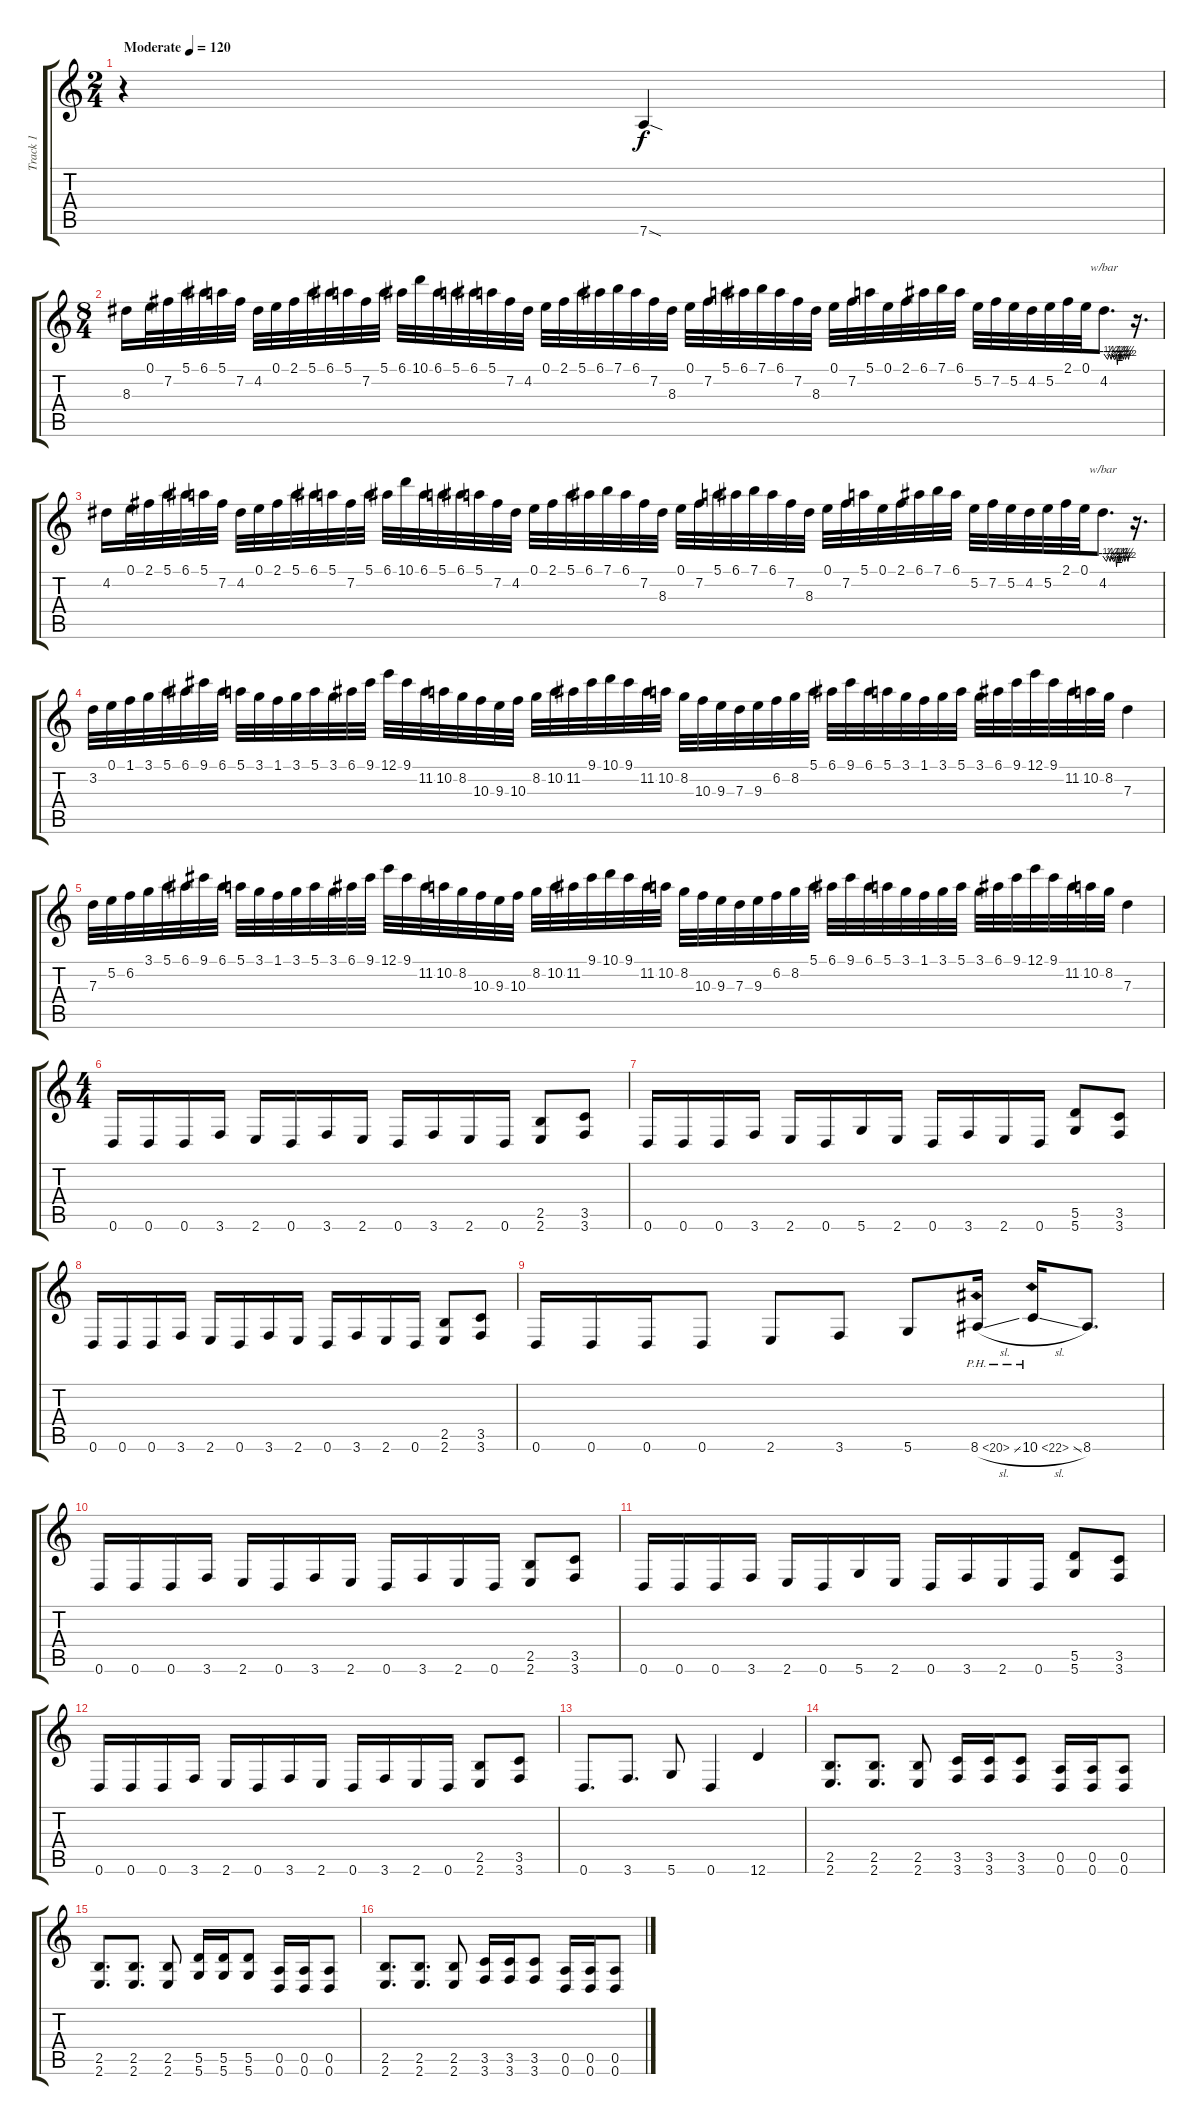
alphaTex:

\track ("Track 1" "Track 1") {instrument overdrivenguitar}
\staff {score tabs}
\tuning (E4 B3 G3 D3 A2 D2) {hide}
\ts (2 4)
\tempo (120 "Moderate")
\clef g2
\ks c
r.4{dy f instrument overdrivenguitar} 7.6{sod}.4 |
\ts (8 4)
8.3.16 0.1.32 7.2.32 5.1.32 6.1.32 5.1.32 7.2.32 4.2.32 0.1.32 2.1.32 5.1.32 6.1.32 5.1.32 7.2.32 5.1.32 6.1.32 10.1.32 6.1.32 5.1.32 6.1.32 5.1.32 7.2.32 4.2.32 0.1.32 2.1.32 5.1.32 6.1.32 7.1.32 6.1.32 7.2.32 8.3.32 0.1.32 7.2.32 5.1.32 6.1.32 7.1.32 6.1.32 7.2.32 8.3.32 0.1.32 7.2.32 5.1.32 0.1.32 2.1.32 6.1.32 7.1.32 6.1.32 5.2.32 7.2.32 5.2.32 4.2.32 5.2.32 2.1.32 0.1.32 4.2.8{d tbe (custom default 0 0 8 -2 12 0 16 -2 19 0 23 -2 25 -2 28 0 30 -4 32 0 34 -2 36 0 38 -2 40 0 43 -2 46 0 48 -2 52 0 55 -2 57 0 60 0)} r.16{d} |
4.2.16 0.1.32 2.1.32 5.1.32 6.1.32 5.1.32 7.2.32 4.2.32 0.1.32 2.1.32 5.1.32 6.1.32 5.1.32 7.2.32 5.1.32 6.1.32 10.1.32 6.1.32 5.1.32 6.1.32 5.1.32 7.2.32 4.2.32 0.1.32 2.1.32 5.1.32 6.1.32 7.1.32 6.1.32 7.2.32 8.3.32 0.1.32 7.2.32 5.1.32 6.1.32 7.1.32 6.1.32 7.2.32 8.3.32 0.1.32 7.2.32 5.1.32 0.1.32 2.1.32 6.1.32 7.1.32 6.1.32 5.2.32 7.2.32 5.2.32 4.2.32 5.2.32 2.1.32 0.1.32 4.2.8{d tbe (custom default 0 0 8 -2 12 0 16 -2 19 0 23 -2 25 -2 28 0 30 -4 32 0 34 -2 36 0 38 -2 40 0 43 -2 46 0 48 -2 52 0 55 -2 57 0 60 0)} r.16{d} |
3.2.32 0.1.32 1.1.32 3.1.32 5.1.32 6.1.32 9.1.32 6.1.32 5.1.32 3.1.32 1.1.32 3.1.32 5.1.32 3.1.32 6.1.32 9.1.32 12.1.32 9.1.32 11.2.32 10.2.32 8.2.32 10.3.32 9.3.32 10.3.32 8.2.32 10.2.32 11.2.32 9.1.32 10.1.32 9.1.32 11.2.32 10.2.32 8.2.32 10.3.32 9.3.32 7.3.32 9.3.32 6.2.32 8.2.32 5.1.32 6.1.32 9.1.32 6.1.32 5.1.32 3.1.32 1.1.32 3.1.32 5.1.32 3.1.32 6.1.32 9.1.32 12.1.32 9.1.32 11.2.32 10.2.32 8.2.32 7.3.4 |
7.3.32 5.2.32 6.2.32 3.1.32 5.1.32 6.1.32 9.1.32 6.1.32 5.1.32 3.1.32 1.1.32 3.1.32 5.1.32 3.1.32 6.1.32 9.1.32 12.1.32 9.1.32 11.2.32 10.2.32 8.2.32 10.3.32 9.3.32 10.3.32 8.2.32 10.2.32 11.2.32 9.1.32 10.1.32 9.1.32 11.2.32 10.2.32 8.2.32 10.3.32 9.3.32 7.3.32 9.3.32 6.2.32 8.2.32 5.1.32 6.1.32 9.1.32 6.1.32 5.1.32 3.1.32 1.1.32 3.1.32 5.1.32 3.1.32 6.1.32 9.1.32 12.1.32 9.1.32 11.2.32 10.2.32 8.2.32 7.3.4 |
\ts (4 4)
0.6.16 0.6.16 0.6.16 3.6.16 2.6.16 0.6.16 3.6.16 2.6.16 0.6.16 3.6.16 2.6.16 0.6.16 (2.5 2.6).8 (3.5 3.6).8 |
0.6.16 0.6.16 0.6.16 3.6.16 2.6.16 0.6.16 5.6.16 2.6.16 0.6.16 3.6.16 2.6.16 0.6.16 (5.5 5.6).8 (3.5 3.6).8 |
0.6.16 0.6.16 0.6.16 3.6.16 2.6.16 0.6.16 3.6.16 2.6.16 0.6.16 3.6.16 2.6.16 0.6.16 (2.5 2.6).8 (3.5 3.6).8 |
0.6.16 0.6.16 0.6.16 0.6.8 2.6.8 3.6.8 5.6.8 8.6{ph 12 sl}.16 10.6{ph 12 sl}.16 8.6.8{d} |
0.6.16 0.6.16 0.6.16 3.6.16 2.6.16 0.6.16 3.6.16 2.6.16 0.6.16 3.6.16 2.6.16 0.6.16 (2.5 2.6).8 (3.5 3.6).8 |
0.6.16 0.6.16 0.6.16 3.6.16 2.6.16 0.6.16 5.6.16 2.6.16 0.6.16 3.6.16 2.6.16 0.6.16 (5.5 5.6).8 (3.5 3.6).8 |
0.6.16 0.6.16 0.6.16 3.6.16 2.6.16 0.6.16 3.6.16 2.6.16 0.6.16 3.6.16 2.6.16 0.6.16 (2.5 2.6).8 (3.5 3.6).8 |
0.6.8{d} 3.6.8{d} 5.6.8 0.6.4 12.6.4 |
(2.5 2.6).8{d} (2.5 2.6).8{d} (2.5 2.6).8 (3.5 3.6).16 (3.5 3.6).16 (3.5 3.6).8 (0.5 0.6).16 (0.5 0.6).16 (0.5 0.6).8 |
(2.5 2.6).8{d} (2.5 2.6).8{d} (2.5 2.6).8 (5.5 5.6).16 (5.5 5.6).16 (5.5 5.6).8 (0.5 0.6).16 (0.5 0.6).16 (0.5 0.6).8 |
(2.5 2.6).8{d} (2.5 2.6).8{d} (2.5 2.6).8 (3.5 3.6).16 (3.5 3.6).16 (3.5 3.6).8 (0.5 0.6).16 (0.5 0.6).16 (0.5 0.6).8
